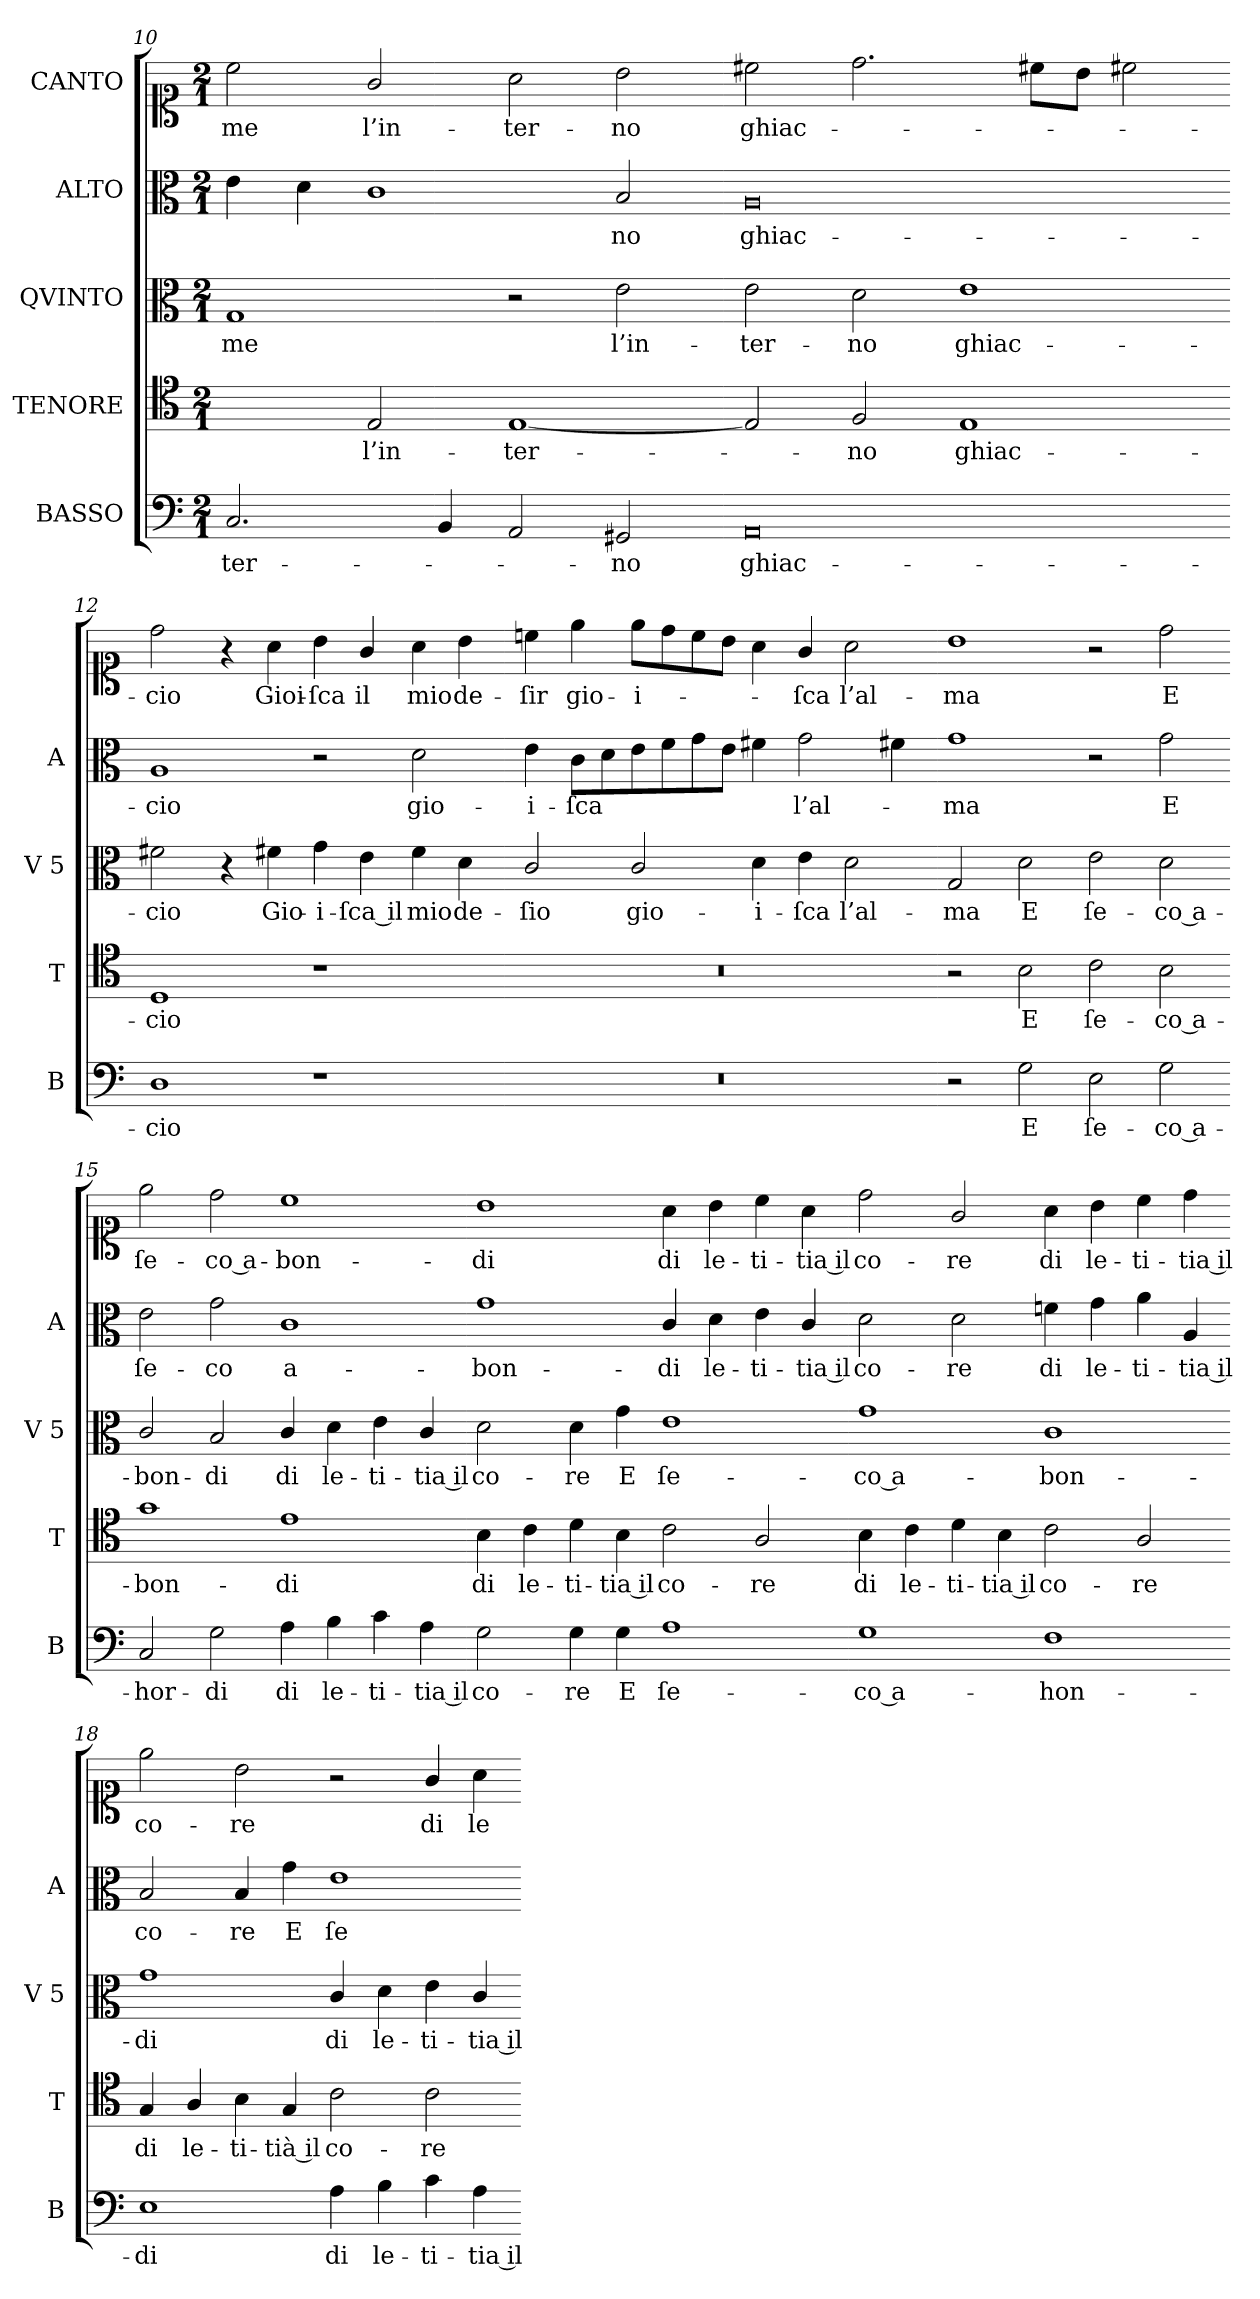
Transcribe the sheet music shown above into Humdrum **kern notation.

**kern	**text	**kern	**text	**kern	**text	**kern	**text	**kern	**text
*part5	*part5	*part4	*part4	*part3	*part3	*part2	*part2	*part1	*part1
*staff5	*staff5	*staff4	*staff4	*staff3	*staff3	*staff2	*staff2	*staff1	*staff1
*I"BASSO	*	*I"TENORE	*	*I"QVINTO	*	*I"ALTO	*	*I"CANTO	*
*I'B	*	*I'T	*	*I'V 5	*	*I'A	*	*	*
*clefF4	*	*clefC4	*	*clefC3	*	*clefC3	*	*clefC1	*
*k[]	*	*k[]	*	*k[]	*	*k[]	*	*k[]	*
*G:mix	*	*G:mix	*	*G:mix	*	*G:mix	*	*G:mix	*
*M2/1	*	*M2/1	*	*M2/1	*	*M2/1	*	*M2/1	*
=10	=10	=10	=10	=10	=10	=10	=10	=10	=10
2.C/	-ter-	2ryy	.	1G	me	4e\	.	2cc\	me
.	.	.	.	.	.	4d\	.	.	.
.	.	2E/	l’in-	.	.	1c	.	2g/	l’in-
4BB/	.	.	.	.	.	.	.	.	.
2AA/	.	[1E	-ter-	2r	.	.	.	2a\	-ter-
2GG#X/	-no	.	.	2e\	l’in-	2B/	-no	2b\	-no
=11-	=11-	=11-	=11-	=11-	=11-	=11-	=11-	=11-	=11-
0AA	ghiac-	2E]	.	2e\	-ter-	0A	ghiac-	2cc#X\	ghiac-
.	.	2F/	-no	2d\	-no	.	.	2.dd\	.
.	.	1E	ghiac-	1e	ghiac-	.	.	.	.
.	.	.	.	.	.	.	.	8cc#X\L	.
.	.	.	.	.	.	.	.	8b\J	.
.	.	.	.	.	.	.	.	2cc#X\	.
=12-	=12-	=12-	=12-	=12-	=12-	=12-	=12-	=12-	=12-
1D	-cio	1D	-cio	2f#X\	-cio	1A	-cio	2dd\	-cio
.	.	.	.	4r	.	.	.	4r	.
.	.	.	.	4f#X\	Gio-	.	.	4a\	Gioi-
1r	.	1r	.	4g\	-i-	2r	.	4b\	-ſca
.	.	.	.	4e\	-ſca il	.	.	4g/	il
.	.	.	.	4f#\	mio	2d\	gio-	4a\	mio
.	.	.	.	4d\	de-	.	.	4b\	de-
=13-	=13-	=13-	=13-	=13-	=13-	=13-	=13-	=13-	=13-
0r	.	0r	.	2c/	-ſio	4e\	-i-	4ccn\	-ſir
.	.	.	.	.	.	8c\L	-ſca	4ee\	gio-
.	.	.	.	.	.	8d\	.	.	.
.	.	.	.	2c/	gio-	8e\	.	8ee\L	-i-
.	.	.	.	.	.	8f\	.	8dd\	.
.	.	.	.	.	.	8g\	.	8cc\	.
.	.	.	.	.	.	8e\J	.	8b\J	.
.	.	.	.	4d\	-i-	4f#X\	.	4a\	.
.	.	.	.	4e\	-ſca	2g\	l’al-	4g/	-ſca
.	.	.	.	2d\	l’al-	.	.	2a\	l’al-
.	.	.	.	.	.	4f#X\	.	.	.
=14-	=14-	=14-	=14-	=14-	=14-	=14-	=14-	=14-	=14-
2r	.	2r	.	2G/	-ma	1g	-ma	1b	-ma
2G\	E	2B\	E	2d\	E	.	.	.	.
2E\	ſe-	2c\	ſe-	2e\	ſe-	2r	.	2r	.
2G\	-co a-	2B\	-co a-	2d\	-co a-	2g\	E	2dd\	E
=15-	=15-	=15-	=15-	=15-	=15-	=15-	=15-	=15-	=15-
2C/	-hor-	1g	-bon-	2c/	-bon-	2e\	ſe-	2ee\	ſe-
2G\	-di	.	.	2B/	-di	2g\	-co	2dd\	-co a-
4A\	di	1e	-di	4c/	di	1c	a-	1cc	-bon-
4B\	le-	.	.	4d\	le-	.	.	.	.
4c\	-ti-	.	.	4e\	-ti-	.	.	.	.
4A\	-tia il	.	.	4c/	-tia il	.	.	.	.
=16-	=16-	=16-	=16-	=16-	=16-	=16-	=16-	=16-	=16-
2G\	co-	4B\	di	2d\	co-	1g	-bon-	1b	-di
.	.	4c\	le-	.	.	.	.	.	.
4G\	-re	4d\	-ti-	4d\	-re	.	.	.	.
4G\	E	4B\	-tia il	4g\	E	.	.	.	.
1A	ſe-	2c\	co-	1e	ſe-	4c/	-di	4a\	di
.	.	.	.	.	.	4d\	le-	4b\	le-
.	.	2A/	-re	.	.	4e\	-ti-	4cc\	-ti-
.	.	.	.	.	.	4c/	-tia il	4a\	-tia il
=17-	=17-	=17-	=17-	=17-	=17-	=17-	=17-	=17-	=17-
1G	-co a-	4B\	di	1g	-co a-	2d\	co-	2dd\	co-
.	.	4c\	le-	.	.	.	.	.	.
.	.	4d\	-ti-	.	.	2d\	-re	2g/	-re
.	.	4B\	-tia il	.	.	.	.	.	.
1F	-hon-	2c\	co-	1c	-bon-	4fn\	di	4a\	di
.	.	.	.	.	.	4g\	le-	4b\	le-
.	.	2A/	-re	.	.	4a\	-ti-	4cc\	-ti-
.	.	.	.	.	.	4A/	-tia il	4dd\	-tia il
=18-	=18-	=18-	=18-	=18-	=18-	=18-	=18-	=18-	=18-
1E	-di	4G/	di	1g	-di	2B/	co-	2ee\	co-
.	.	4A/	le-	.	.	.	.	.	.
.	.	4B\	-ti-	.	.	4B/	-re	2b\	-re
.	.	4G/	-tià il	.	.	4g\	E	.	.
4A\	di	2c\	co-	4c/	di	1e	ſe-	2r	.
4B\	le-	.	.	4d\	le-	.	.	.	.
4c\	-ti-	2c\	-re	4e\	-ti-	.	.	4g/	di
4A\	-tia il	.	.	4c/	-tia il	.	.	4a\	le-
=-	=-	=-	=-	=-	=-	=-	=-	=-	=-
*-	*-	*-	*-	*-	*-	*-	*-	*-	*-
